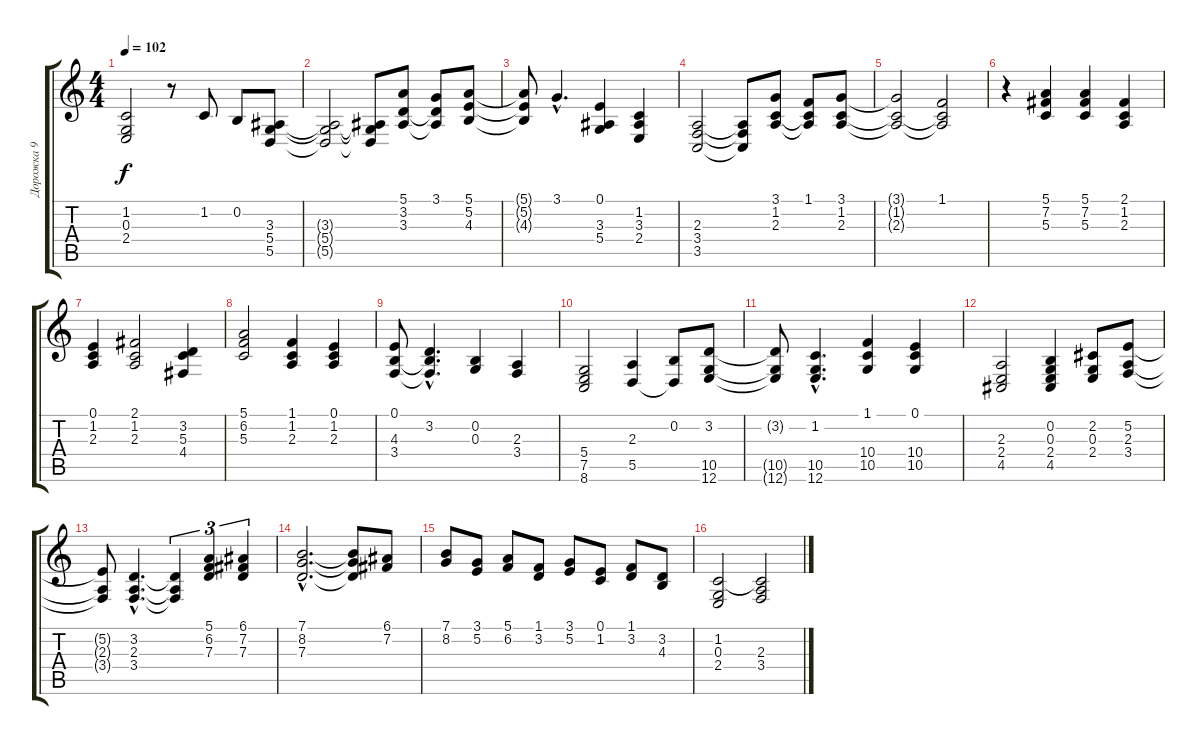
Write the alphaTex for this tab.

\track ("Дорожка 9" "Дорожка 9") {instrument brightacousticpiano}
\staff {score tabs}
\tuning (E4 B3 G3 D3 A2 E2) {hide}
\ts (4 4)
\tempo 102
\clef g2
\ks c
(1.2{t} 0.3 2.4).2{dy f} r.8 1.2.8 0.2.8 (3.3 5.4 5.5).8 |
(3.3{t} 5.4{t} 5.5{t}).2 (3.3{t} 5.4{t} 5.5{t}).8 (5.1 3.2 3.3).8 (3.1 3.2{t} 3.3{t}).8 (5.1 5.2 4.3).8 |
(5.1{t} 5.2{t} 4.3{t}).8 3.1{hac}.4{d} (0.1 3.3 5.4).4 (1.2 3.3 2.4).4 |
(2.3 3.4 3.5).2 (2.3{t} 3.4{t} 3.5{t}).8 (3.1 1.2 2.3).8 (1.1 1.2{t} 2.3{t}).8 (3.1 1.2 2.3).8 |
(3.1{t} 1.2{t} 2.3{t}).2 (1.1 1.2{t} 2.3{t}).2 |
r.4 (5.1 7.2 5.3).4 (5.1 7.2 5.3).4 (2.1 1.2 2.3).4 |
(0.1 1.2 2.3).4 (2.1 1.2 2.3).2 (3.2 5.3 4.4).4 |
(5.1 6.2 5.3).2 (1.1 1.2 2.3).4 (0.1 1.2 2.3).4 |
(0.1 4.3 3.4).8 (3.2{hac} 4.3{hac t} 3.4{hac t}).4{d} (0.2 0.3).4 (2.3 3.4).4 |
(5.4 7.5 8.6).2 (2.3 5.5).4 (0.2 5.5{t}).8 (3.2 10.5 12.6).8 |
(3.2{t} 10.5{t} 12.6{t}).8 (1.2{hac} 10.5{hac} 12.6{hac}).4{d} (1.1 10.4 10.5).4 (0.1 10.4 10.5).4 |
(2.3 2.4 4.5).2 (0.2 0.3 2.4 4.5).4 (2.2 0.3 2.4).8 (5.2 2.3 3.4).8 |
(5.2{t} 2.3{t} 3.4{t}).8 (3.2{hac} 2.3{hac} 3.4{hac}).4{d} (3.2{t} 2.3{t} 3.4{t}).4{tu (3 2)} (5.1 6.2 7.3).4{tu (3 2)} (6.1 7.2 7.3).4{tu (3 2)} |
(7.1{hac} 8.2{hac} 7.3{hac}).2{d} (7.1{t} 8.2{t} 7.3{t}).8 (6.1 7.2).8 |
(7.1 8.2).8 (3.1 5.2).8 (5.1 6.2).8 (1.1 3.2).8 (3.1 5.2).8 (0.1 1.2).8 (1.1 3.2).8 (3.2 4.3).8 |
(1.2 0.3 2.4).2 (1.2{t} 2.3 3.4).2
